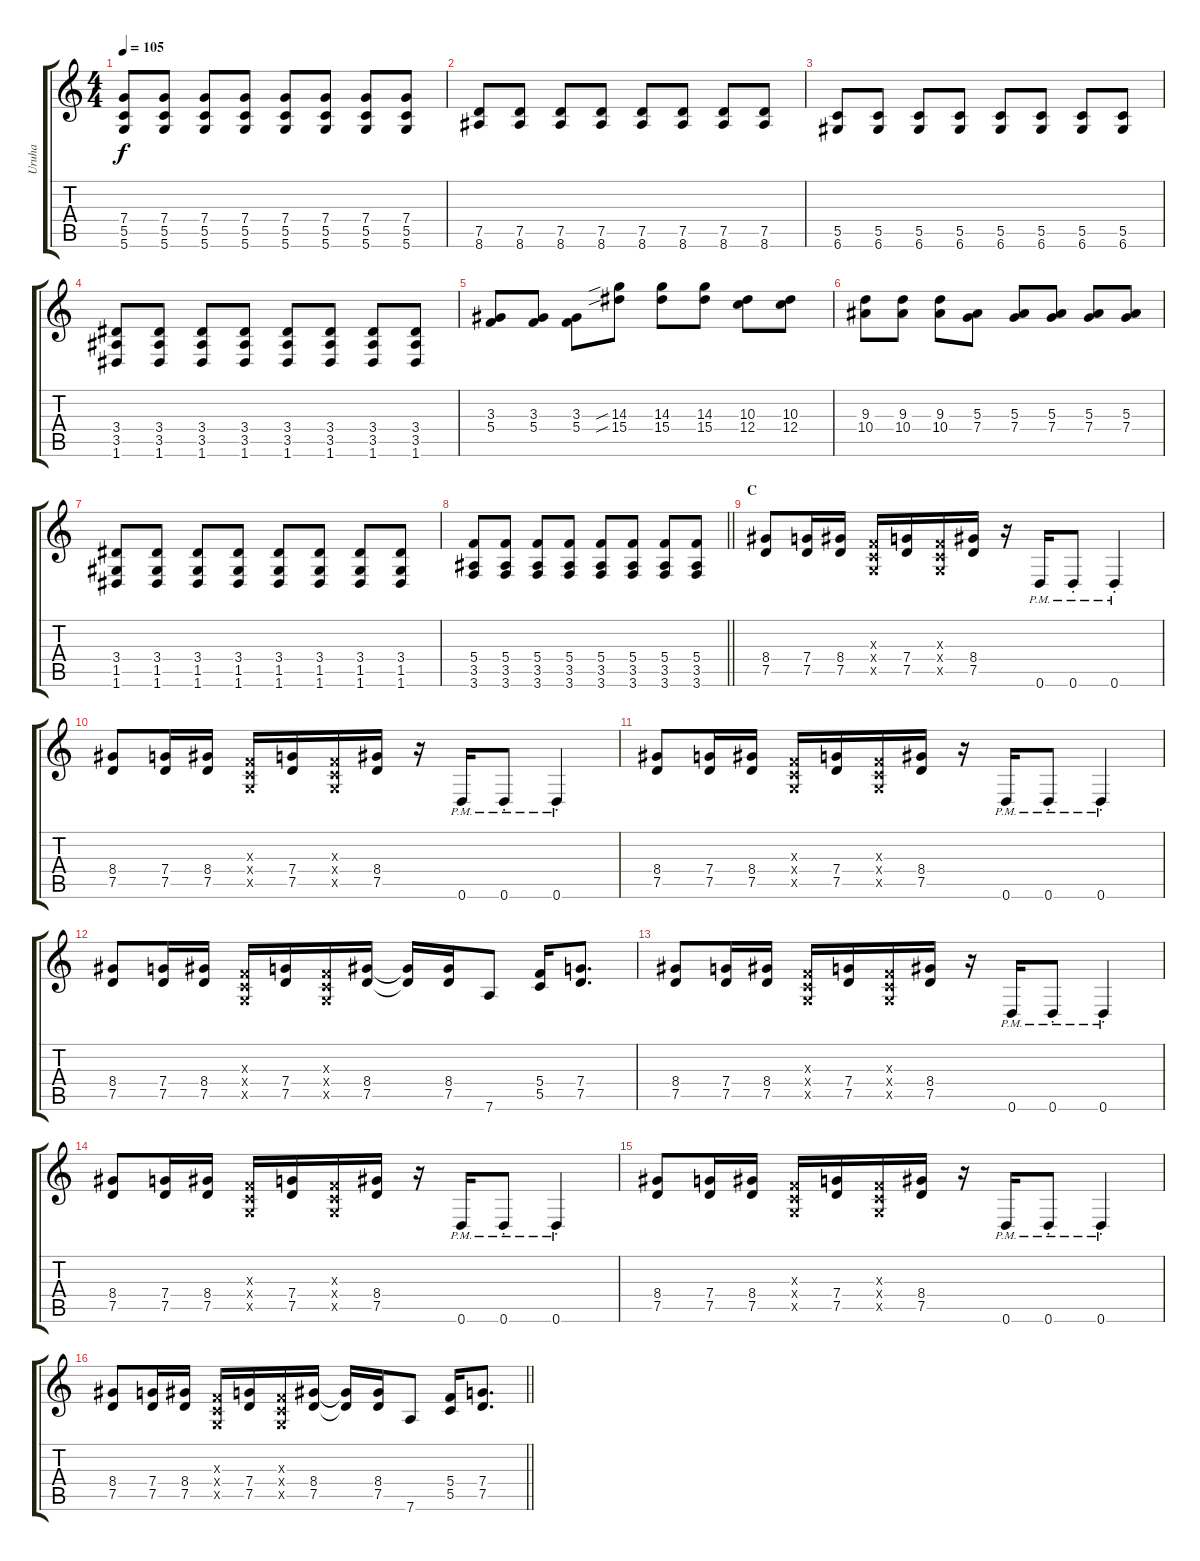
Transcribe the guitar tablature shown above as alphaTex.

\track ("Uruha" "Uruha") {instrument distortionguitar}
\staff {score tabs}
\tuning (D4 A3 F3 C3 G2 D2) {hide}
\ts (4 4)
\tempo 105
\clef g2
\ks c
(7.4 5.5 5.6).8{dy f} (7.4 5.5 5.6).8 (7.4 5.5 5.6).8 (7.4 5.5 5.6).8 (7.4 5.5 5.6).8 (7.4 5.5 5.6).8 (7.4 5.5 5.6).8 (7.4 5.5 5.6).8 |
(7.5 8.6).8 (7.5 8.6).8 (7.5 8.6).8 (7.5 8.6).8 (7.5 8.6).8 (7.5 8.6).8 (7.5 8.6).8 (7.5 8.6).8 |
(5.5 6.6).8 (5.5 6.6).8 (5.5 6.6).8 (5.5 6.6).8 (5.5 6.6).8 (5.5 6.6).8 (5.5 6.6).8 (5.5 6.6).8 |
(3.4 3.5 1.6).8 (3.4 3.5 1.6).8 (3.4 3.5 1.6).8 (3.4 3.5 1.6).8 (3.4 3.5 1.6).8 (3.4 3.5 1.6).8 (3.4 3.5 1.6).8 (3.4 3.5 1.6).8 |
(3.3 5.4).8 (3.3 5.4).8 (3.3 5.4).8 (14.3{sib} 15.4{sib}).8 (14.3 15.4).8 (14.3 15.4).8 (10.3 12.4).8 (10.3 12.4).8 |
(9.3 10.4).8 (9.3 10.4).8 (9.3 10.4).8 (5.3 7.4).8 (5.3 7.4).8 (5.3 7.4).8 (5.3 7.4).8 (5.3 7.4).8 |
(3.4 1.5 1.6).8 (3.4 1.5 1.6).8 (3.4 1.5 1.6).8 (3.4 1.5 1.6).8 (3.4 1.5 1.6).8 (3.4 1.5 1.6).8 (3.4 1.5 1.6).8 (3.4 1.5 1.6).8 |
\barLineRight lightlight
(5.4 3.5 3.6).8 (5.4 3.5 3.6).8 (5.4 3.5 3.6).8 (5.4 3.5 3.6).8 (5.4 3.5 3.6).8 (5.4 3.5 3.6).8 (5.4 3.5 3.6).8 (5.4 3.5 3.6).8 |
\section ("" "C")
(8.4 7.5).8 (7.4 7.5).16 (8.4 7.5).16 (0.3{x} 0.4{x} 0.5{x}).16 (7.4 7.5).16 (0.3{x} 0.4{x} 0.5{x}).16 (8.4 7.5).16 r.16 0.6{pm}.16 0.6{pm st}.8 0.6{pm st}.4 |
(8.4 7.5).8 (7.4 7.5).16 (8.4 7.5).16 (0.3{x} 0.4{x} 0.5{x}).16 (7.4 7.5).16 (0.3{x} 0.4{x} 0.5{x}).16 (8.4 7.5).16 r.16 0.6{pm}.16 0.6{pm st}.8 0.6{pm st}.4 |
(8.4 7.5).8 (7.4 7.5).16 (8.4 7.5).16 (0.3{x} 0.4{x} 0.5{x}).16 (7.4 7.5).16 (0.3{x} 0.4{x} 0.5{x}).16 (8.4 7.5).16 r.16 0.6{pm}.16 0.6{pm st}.8 0.6{pm st}.4 |
(8.4 7.5).8 (7.4 7.5).16 (8.4 7.5).16 (0.3{x} 0.4{x} 0.5{x}).16 (7.4 7.5).16 (0.3{x} 0.4{x} 0.5{x}).16 (8.4 7.5).16 (8.4{t} 7.5{t}).16 (8.4 7.5).16 7.6.8 (5.4 5.5).16 (7.4 7.5).8{d} |
(8.4 7.5).8 (7.4 7.5).16 (8.4 7.5).16 (0.3{x} 0.4{x} 0.5{x}).16 (7.4 7.5).16 (0.3{x} 0.4{x} 0.5{x}).16 (8.4 7.5).16 r.16 0.6{pm}.16 0.6{pm st}.8 0.6{pm st}.4 |
(8.4 7.5).8 (7.4 7.5).16 (8.4 7.5).16 (0.3{x} 0.4{x} 0.5{x}).16 (7.4 7.5).16 (0.3{x} 0.4{x} 0.5{x}).16 (8.4 7.5).16 r.16 0.6{pm}.16 0.6{pm st}.8 0.6{pm st}.4 |
(8.4 7.5).8 (7.4 7.5).16 (8.4 7.5).16 (0.3{x} 0.4{x} 0.5{x}).16 (7.4 7.5).16 (0.3{x} 0.4{x} 0.5{x}).16 (8.4 7.5).16 r.16 0.6{pm}.16 0.6{pm st}.8 0.6{pm st}.4 |
\barLineRight lightlight
(8.4 7.5).8 (7.4 7.5).16 (8.4 7.5).16 (0.3{x} 0.4{x} 0.5{x}).16 (7.4 7.5).16 (0.3{x} 0.4{x} 0.5{x}).16 (8.4 7.5).16 (8.4{t} 7.5{t}).16 (8.4 7.5).16 7.6.8 (5.4 5.5).16 (7.4 7.5).8{d}
